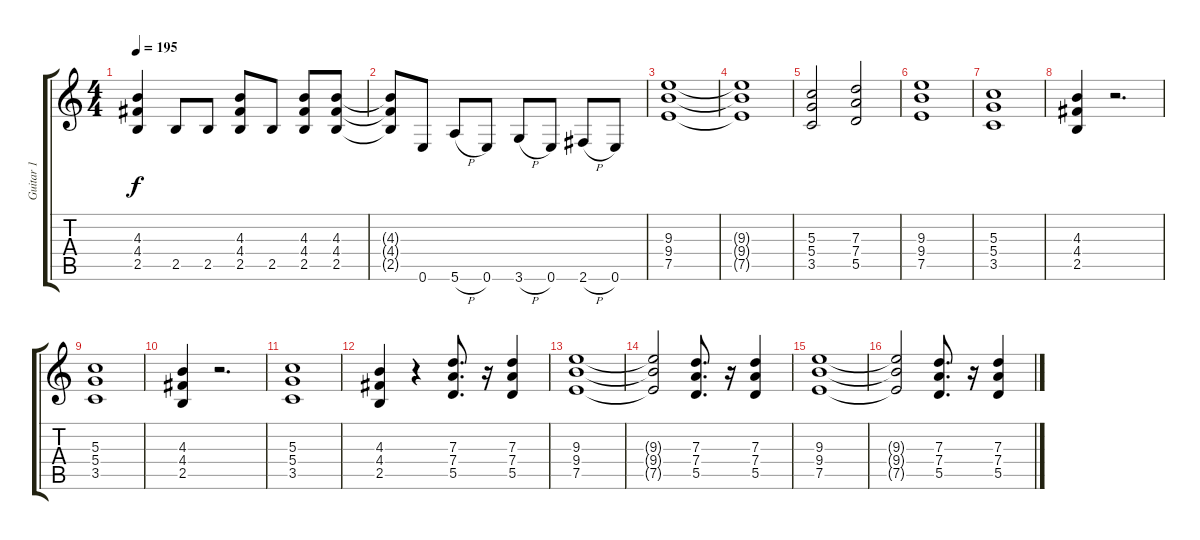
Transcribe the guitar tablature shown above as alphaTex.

\track ("Guitar 1" "Guitar 1") {instrument overdrivenguitar}
\staff {score tabs}
\tuning (E4 B3 G3 D3 A2 E2) {hide}
\ts (4 4)
\tempo 195
\clef g2
\ks c
(4.3 4.4 2.5).4{dy f} 2.5.8 2.5.8 (4.3 4.4 2.5).8 2.5.8 (4.3 4.4 2.5).8 (4.3 4.4 2.5).8 |
(4.3{t} 4.4{t} 2.5{t}).8 0.6.8 5.6{h}.8 0.6.8 3.6{h}.8 0.6.8 2.6{h}.8 0.6.8 |
(9.3 9.4 7.5).1 |
(9.3{t} 9.4{t} 7.5{t}).1 |
(5.3 5.4 3.5).2 (7.3 7.4 5.5).2 |
(9.3 9.4 7.5).1 |
(5.3 5.4 3.5).1 |
(4.3 4.4 2.5).4 r.2{d} |
(5.3 5.4 3.5).1 |
(4.3 4.4 2.5).4 r.2{d} |
(5.3 5.4 3.5).1 |
(4.3 4.4 2.5).4 r.4 (7.3 7.4 5.5).8{d} r.16 (7.3 7.4 5.5).4 |
(9.3 9.4 7.5).1 |
(9.3{t} 9.4{t} 7.5{t}).2 (7.3 7.4 5.5).8{d} r.16 (7.3 7.4 5.5).4 |
(9.3 9.4 7.5).1 |
(9.3{t} 9.4{t} 7.5{t}).2 (7.3 7.4 5.5).8{d} r.16 (7.3 7.4 5.5).4
